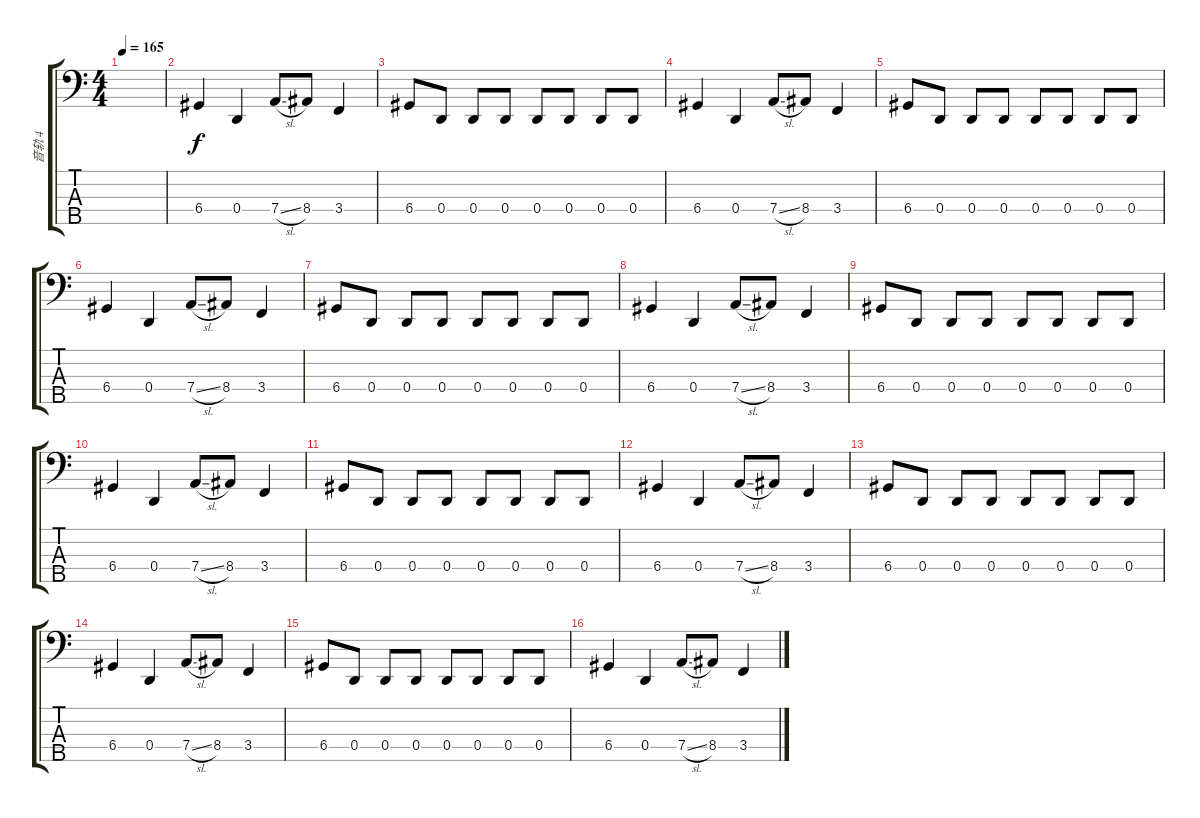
\track ("音轨 4" "音轨 4") {instrument electricbassfinger}
\staff {score tabs}
\tuning (G2 D2 A1 D1 B0) {hide}
\ts (4 4)
\tempo 165
\clef f4
\ks c
|
6.4.4 0.4.4 7.4{sl}.8 8.4.8 3.4.4 |
6.4.8 0.4.8 0.4.8 0.4.8 0.4.8 0.4.8 0.4.8 0.4.8 |
6.4.4 0.4.4 7.4{sl}.8 8.4.8 3.4.4 |
6.4.8 0.4.8 0.4.8 0.4.8 0.4.8 0.4.8 0.4.8 0.4.8 |
6.4.4 0.4.4 7.4{sl}.8 8.4.8 3.4.4 |
6.4.8 0.4.8 0.4.8 0.4.8 0.4.8 0.4.8 0.4.8 0.4.8 |
6.4.4 0.4.4 7.4{sl}.8 8.4.8 3.4.4 |
6.4.8 0.4.8 0.4.8 0.4.8 0.4.8 0.4.8 0.4.8 0.4.8 |
6.4.4 0.4.4 7.4{sl}.8 8.4.8 3.4.4 |
6.4.8 0.4.8 0.4.8 0.4.8 0.4.8 0.4.8 0.4.8 0.4.8 |
6.4.4 0.4.4 7.4{sl}.8 8.4.8 3.4.4 |
6.4.8 0.4.8 0.4.8 0.4.8 0.4.8 0.4.8 0.4.8 0.4.8 |
6.4.4 0.4.4 7.4{sl}.8 8.4.8 3.4.4 |
6.4.8 0.4.8 0.4.8 0.4.8 0.4.8 0.4.8 0.4.8 0.4.8 |
6.4.4 0.4.4 7.4{sl}.8 8.4.8 3.4.4
